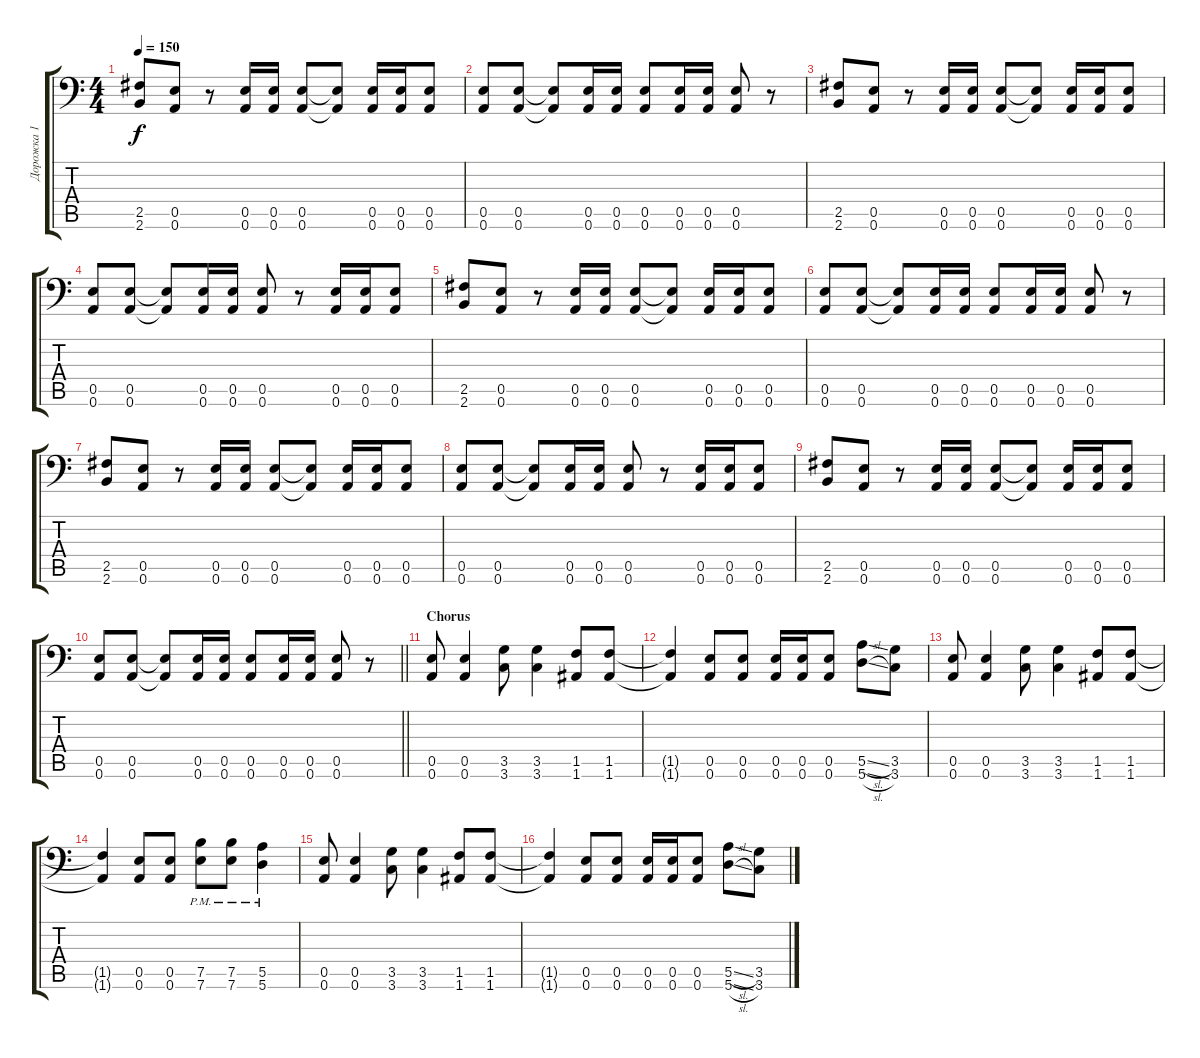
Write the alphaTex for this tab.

\track ("Дорожка 1" "Дорожка 1") {instrument distortionguitar}
\staff {score tabs}
\tuning (B3 Gb3 D3 A2 E2 A1) {hide}
\ts (4 4)
\tempo 150
\clef f4
\ks c
(2.5 2.6).8{dy f} (0.5 0.6).8 r.8 (0.5 0.6).16 (0.5 0.6).16 (0.5 0.6).8 (0.5{t} 0.6{t}).8 (0.5 0.6).16 (0.5 0.6).16 (0.5 0.6).8 |
(0.5 0.6).8 (0.5 0.6).8 (0.5{t} 0.6{t}).8 (0.5 0.6).16 (0.5 0.6).16 (0.5 0.6).8 (0.5 0.6).16 (0.5 0.6).16 (0.5 0.6).8 r.8 |
(2.5 2.6).8 (0.5 0.6).8 r.8 (0.5 0.6).16 (0.5 0.6).16 (0.5 0.6).8 (0.5{t} 0.6{t}).8 (0.5 0.6).16 (0.5 0.6).16 (0.5 0.6).8 |
(0.5 0.6).8 (0.5 0.6).8 (0.5{t} 0.6{t}).8 (0.5 0.6).16 (0.5 0.6).16 (0.5 0.6).8 r.8 (0.5 0.6).16 (0.5 0.6).16 (0.5 0.6).8 |
(2.5 2.6).8 (0.5 0.6).8 r.8 (0.5 0.6).16 (0.5 0.6).16 (0.5 0.6).8 (0.5{t} 0.6{t}).8 (0.5 0.6).16 (0.5 0.6).16 (0.5 0.6).8 |
(0.5 0.6).8 (0.5 0.6).8 (0.5{t} 0.6{t}).8 (0.5 0.6).16 (0.5 0.6).16 (0.5 0.6).8 (0.5 0.6).16 (0.5 0.6).16 (0.5 0.6).8 r.8 |
(2.5 2.6).8 (0.5 0.6).8 r.8 (0.5 0.6).16 (0.5 0.6).16 (0.5 0.6).8 (0.5{t} 0.6{t}).8 (0.5 0.6).16 (0.5 0.6).16 (0.5 0.6).8 |
(0.5 0.6).8 (0.5 0.6).8 (0.5{t} 0.6{t}).8 (0.5 0.6).16 (0.5 0.6).16 (0.5 0.6).8 r.8 (0.5 0.6).16 (0.5 0.6).16 (0.5 0.6).8 |
(2.5 2.6).8 (0.5 0.6).8 r.8 (0.5 0.6).16 (0.5 0.6).16 (0.5 0.6).8 (0.5{t} 0.6{t}).8 (0.5 0.6).16 (0.5 0.6).16 (0.5 0.6).8 |
\barLineRight lightlight
(0.5 0.6).8 (0.5 0.6).8 (0.5{t} 0.6{t}).8 (0.5 0.6).16 (0.5 0.6).16 (0.5 0.6).8 (0.5 0.6).16 (0.5 0.6).16 (0.5 0.6).8 r.8 |
\section ("" "Chorus")
(0.5 0.6).8 (0.5 0.6).4 (3.5 3.6).8 (3.5 3.6).4 (1.5 1.6).8 (1.5 1.6).8 |
(1.5{t} 1.6{t}).4 (0.5 0.6).8 (0.5 0.6).8 (0.5 0.6).16 (0.5 0.6).16 (0.5 0.6).8 (5.5{sl} 5.6{sl}).8 (3.5 3.6).8 |
(0.5 0.6).8 (0.5 0.6).4 (3.5 3.6).8 (3.5 3.6).4 (1.5 1.6).8 (1.5 1.6).8 |
(1.5{t} 1.6{t}).4 (0.5 0.6).8 (0.5 0.6).8 (7.5{pm} 7.6{pm}).8 (7.5{pm} 7.6{pm}).8 (5.5{pm} 5.6{pm}).4 |
(0.5 0.6).8 (0.5 0.6).4 (3.5 3.6).8 (3.5 3.6).4 (1.5 1.6).8 (1.5 1.6).8 |
(1.5{t} 1.6{t}).4 (0.5 0.6).8 (0.5 0.6).8 (0.5 0.6).16 (0.5 0.6).16 (0.5 0.6).8 (5.5{sl} 5.6{sl}).8 (3.5 3.6).8
